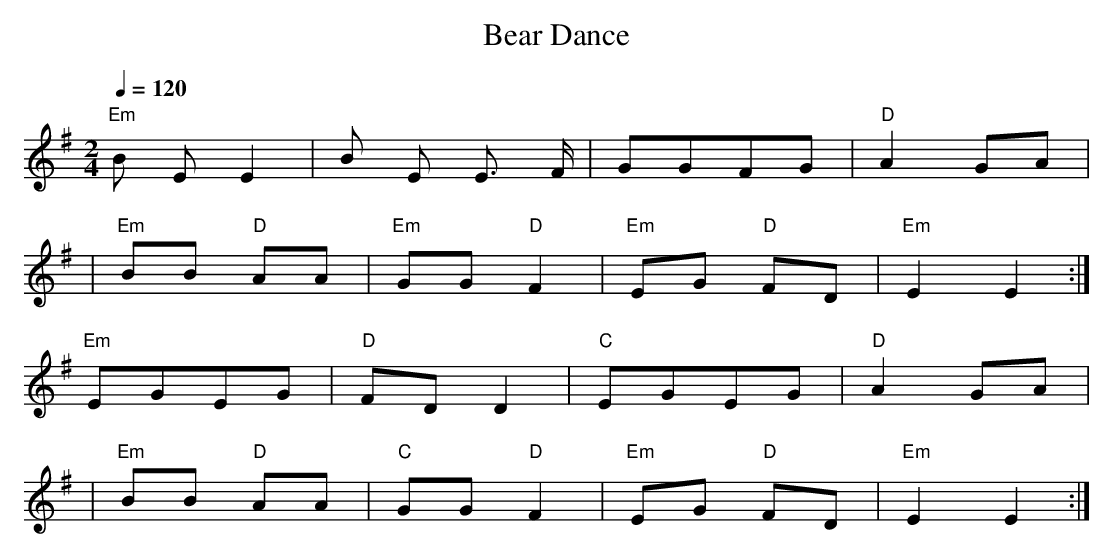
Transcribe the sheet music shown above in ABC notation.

X:1
T:Bear Dance
M:2/4
L:1/16
Q:1/4=120
K:Em
"Em" B2 E2 E4| B2 E2 E3 F| G2G2F2G2|"D" A4G2A2|
|"Em" B2B2 "D" A2A2|"Em" G2G2 "D" F4|"Em" E2G2 "D" F2D2|"Em" E4 E4:|
"Em" E2G2E2G2|"D" F2D2D4|"C" E2G2E2G2|"D" A4G2A2|
|"Em" B2B2 "D" A2A2|"C" G2G2 "D" F4|"Em" E2G2 "D" F2D2|"Em" E4 E4:|
